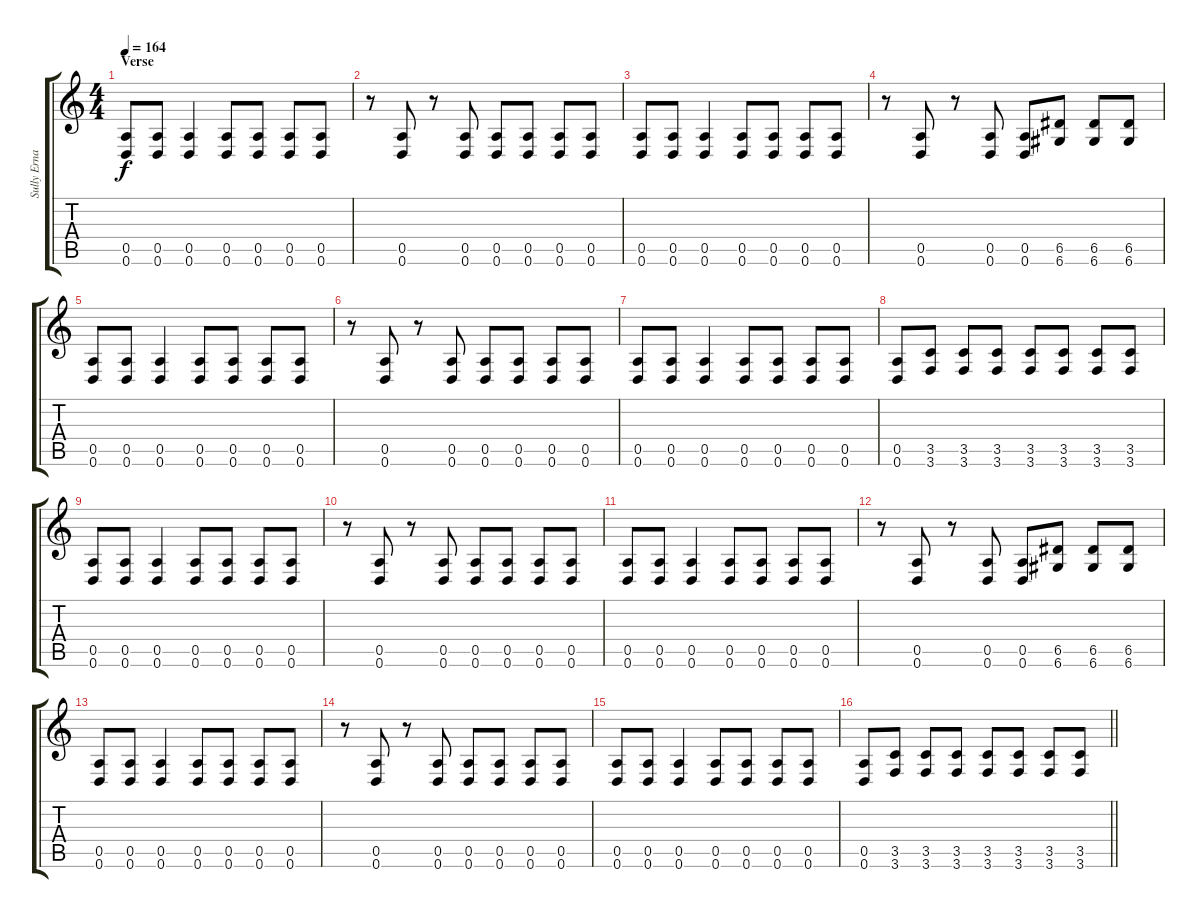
\track ("Sully Erna" "Sully Erna") {instrument distortionguitar}
\staff {score tabs}
\tuning (E4 B3 G3 D3 A2 D2) {hide}
\ts (4 4)
\section ("" "Verse")
\tempo 164
\clef g2
\ks c
(0.5 0.6).8{dy f} (0.5 0.6).8 (0.5 0.6).4 (0.5 0.6).8 (0.5 0.6).8 (0.5 0.6).8 (0.5 0.6).8 |
r.8 (0.5 0.6).8 r.8 (0.5 0.6).8 (0.5 0.6).8 (0.5 0.6).8 (0.5 0.6).8 (0.5 0.6).8 |
(0.5 0.6).8 (0.5 0.6).8 (0.5 0.6).4 (0.5 0.6).8 (0.5 0.6).8 (0.5 0.6).8 (0.5 0.6).8 |
r.8 (0.5 0.6).8 r.8 (0.5 0.6).8 (0.5 0.6).8 (6.5 6.6).8 (6.5 6.6).8 (6.5 6.6).8 |
(0.5 0.6).8 (0.5 0.6).8 (0.5 0.6).4 (0.5 0.6).8 (0.5 0.6).8 (0.5 0.6).8 (0.5 0.6).8 |
r.8 (0.5 0.6).8 r.8 (0.5 0.6).8 (0.5 0.6).8 (0.5 0.6).8 (0.5 0.6).8 (0.5 0.6).8 |
(0.5 0.6).8 (0.5 0.6).8 (0.5 0.6).4 (0.5 0.6).8 (0.5 0.6).8 (0.5 0.6).8 (0.5 0.6).8 |
(0.5 0.6).8 (3.5 3.6).8 (3.5 3.6).8 (3.5 3.6).8 (3.5 3.6).8 (3.5 3.6).8 (3.5 3.6).8 (3.5 3.6).8 |
(0.5 0.6).8 (0.5 0.6).8 (0.5 0.6).4 (0.5 0.6).8 (0.5 0.6).8 (0.5 0.6).8 (0.5 0.6).8 |
r.8 (0.5 0.6).8 r.8 (0.5 0.6).8 (0.5 0.6).8 (0.5 0.6).8 (0.5 0.6).8 (0.5 0.6).8 |
(0.5 0.6).8 (0.5 0.6).8 (0.5 0.6).4 (0.5 0.6).8 (0.5 0.6).8 (0.5 0.6).8 (0.5 0.6).8 |
r.8 (0.5 0.6).8 r.8 (0.5 0.6).8 (0.5 0.6).8 (6.5 6.6).8 (6.5 6.6).8 (6.5 6.6).8 |
(0.5 0.6).8 (0.5 0.6).8 (0.5 0.6).4 (0.5 0.6).8 (0.5 0.6).8 (0.5 0.6).8 (0.5 0.6).8 |
r.8 (0.5 0.6).8 r.8 (0.5 0.6).8 (0.5 0.6).8 (0.5 0.6).8 (0.5 0.6).8 (0.5 0.6).8 |
(0.5 0.6).8 (0.5 0.6).8 (0.5 0.6).4 (0.5 0.6).8 (0.5 0.6).8 (0.5 0.6).8 (0.5 0.6).8 |
\barLineRight lightlight
(0.5 0.6).8 (3.5 3.6).8 (3.5 3.6).8 (3.5 3.6).8 (3.5 3.6).8 (3.5 3.6).8 (3.5 3.6).8 (3.5 3.6).8
